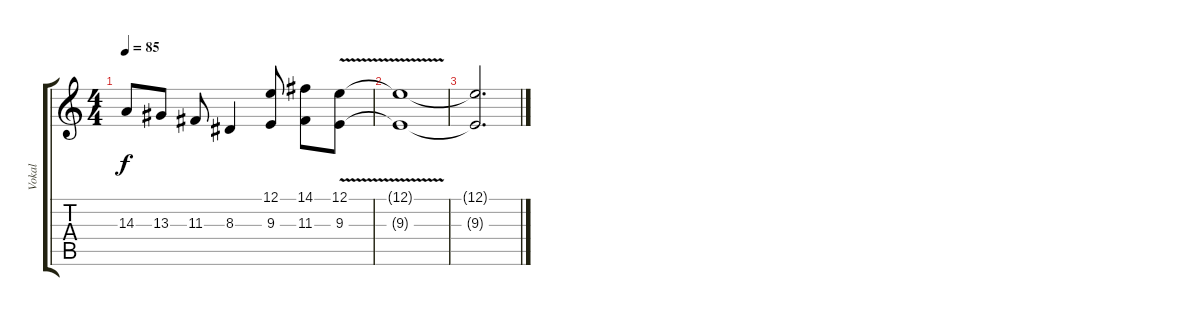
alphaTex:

\track ("Vokal" "Vokal") {instrument oboe}
\staff {score tabs}
\tuning (E4 B3 G3 D3 A2 E2) {hide}
\ts (4 4)
\tempo 85
\clef g2
\ks c
14.3.8{dy f} 13.3.8 11.3.8 8.3.4 (12.1 9.3).8 (14.1 11.3).8 (12.1{v} 9.3{v}).8 |
(12.1{t} 9.3{t}).1 |
(12.1{t} 9.3{t}).2{d}
